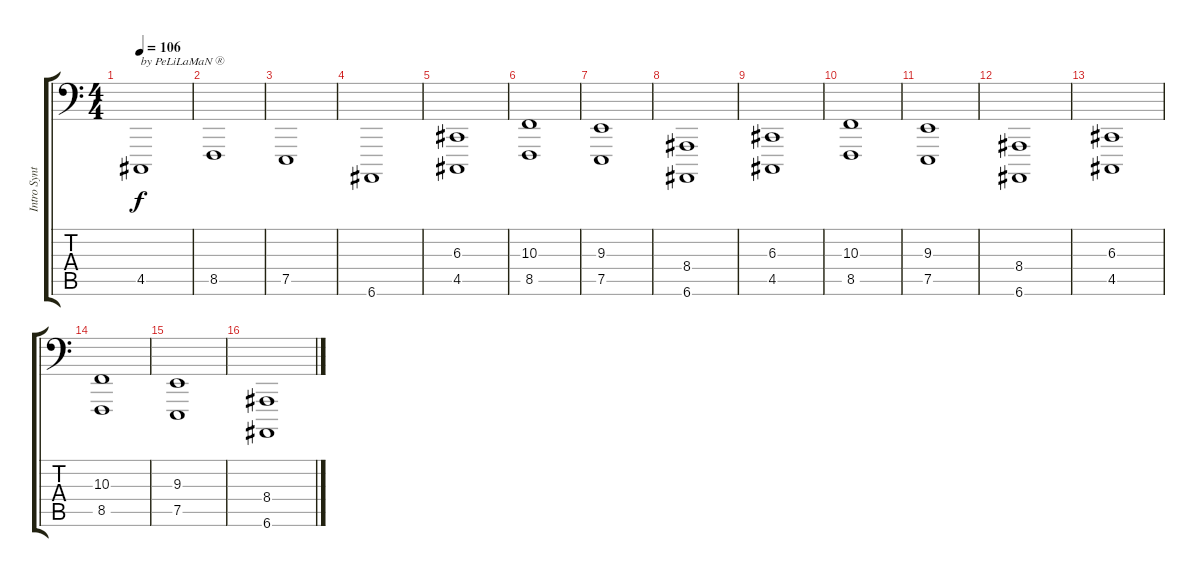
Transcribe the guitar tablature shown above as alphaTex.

\track ("Intro Synth" "Intro Synt") {instrument lead2sawtooth}
\staff {score tabs}
\tuning (E2 B1 G1 D1 A0 E0) {hide}
\ts (4 4)
\tempo 106
\clef f4
\ks c
4.5.1{txt "by PeLiLaMaN ®" dy f instrument lead2sawtooth} |
8.5.1 |
7.5.1 |
6.6.1 |
(6.3 4.5).1 |
(10.3 8.5).1 |
(9.3 7.5).1 |
(8.4 6.6).1 |
(6.3 4.5).1 |
(10.3 8.5).1 |
(9.3 7.5).1 |
(8.4 6.6).1 |
(6.3 4.5).1 |
(10.3 8.5).1 |
(9.3 7.5).1 |
(8.4 6.6).1
